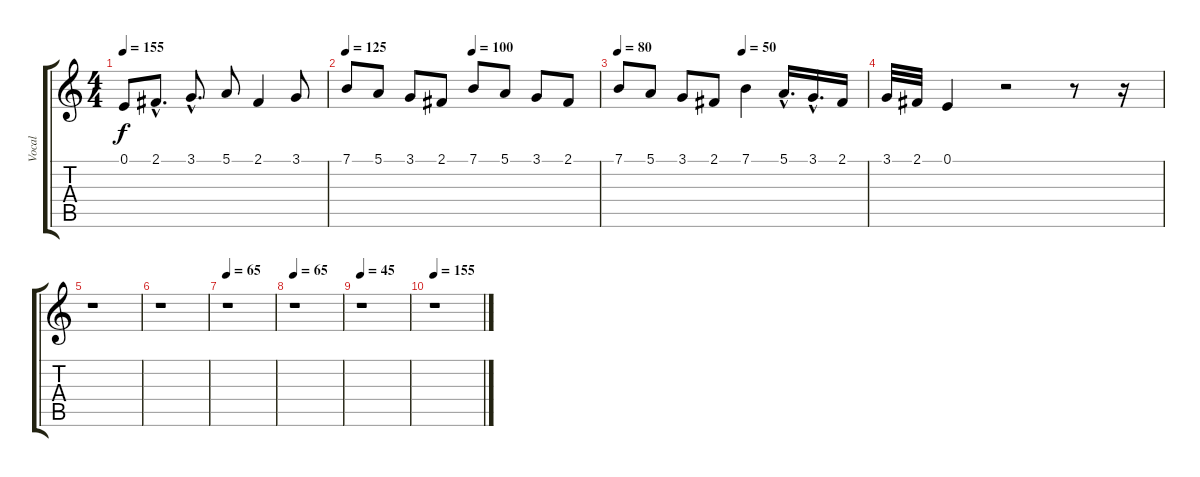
\track ("Vocal" "Vocal") {instrument lead5charang}
\staff {score tabs}
\tuning (E4 B3 G3 D3 A2 E2) {hide}
\ts (4 4)
\tempo 155
\clef g2
\ks c
0.1.8{dy f} 2.1{hac}.8{d} 3.1{hac}.8{d} 5.1.8 2.1.4 3.1.8 |
\tempo 125
\tempo (100 0.5)
7.1.8 5.1.8 3.1.8 2.1.8 7.1.8 5.1.8 3.1.8 2.1.8 |
\tempo 80
\tempo (50 0.5)
7.1.8 5.1.8 3.1.8 2.1.8 7.1.4 5.1{hac}.16{d} 3.1{hac}.16{d} 2.1.16 |
3.1.32 2.1.32 0.1.4 r.2 r.8 r.16 |
r.1 |
r.1 |
\tempo 65
r.1 |
\tempo 65
r.1 |
\tempo 45
r.1 |
\tempo 155
r.1
